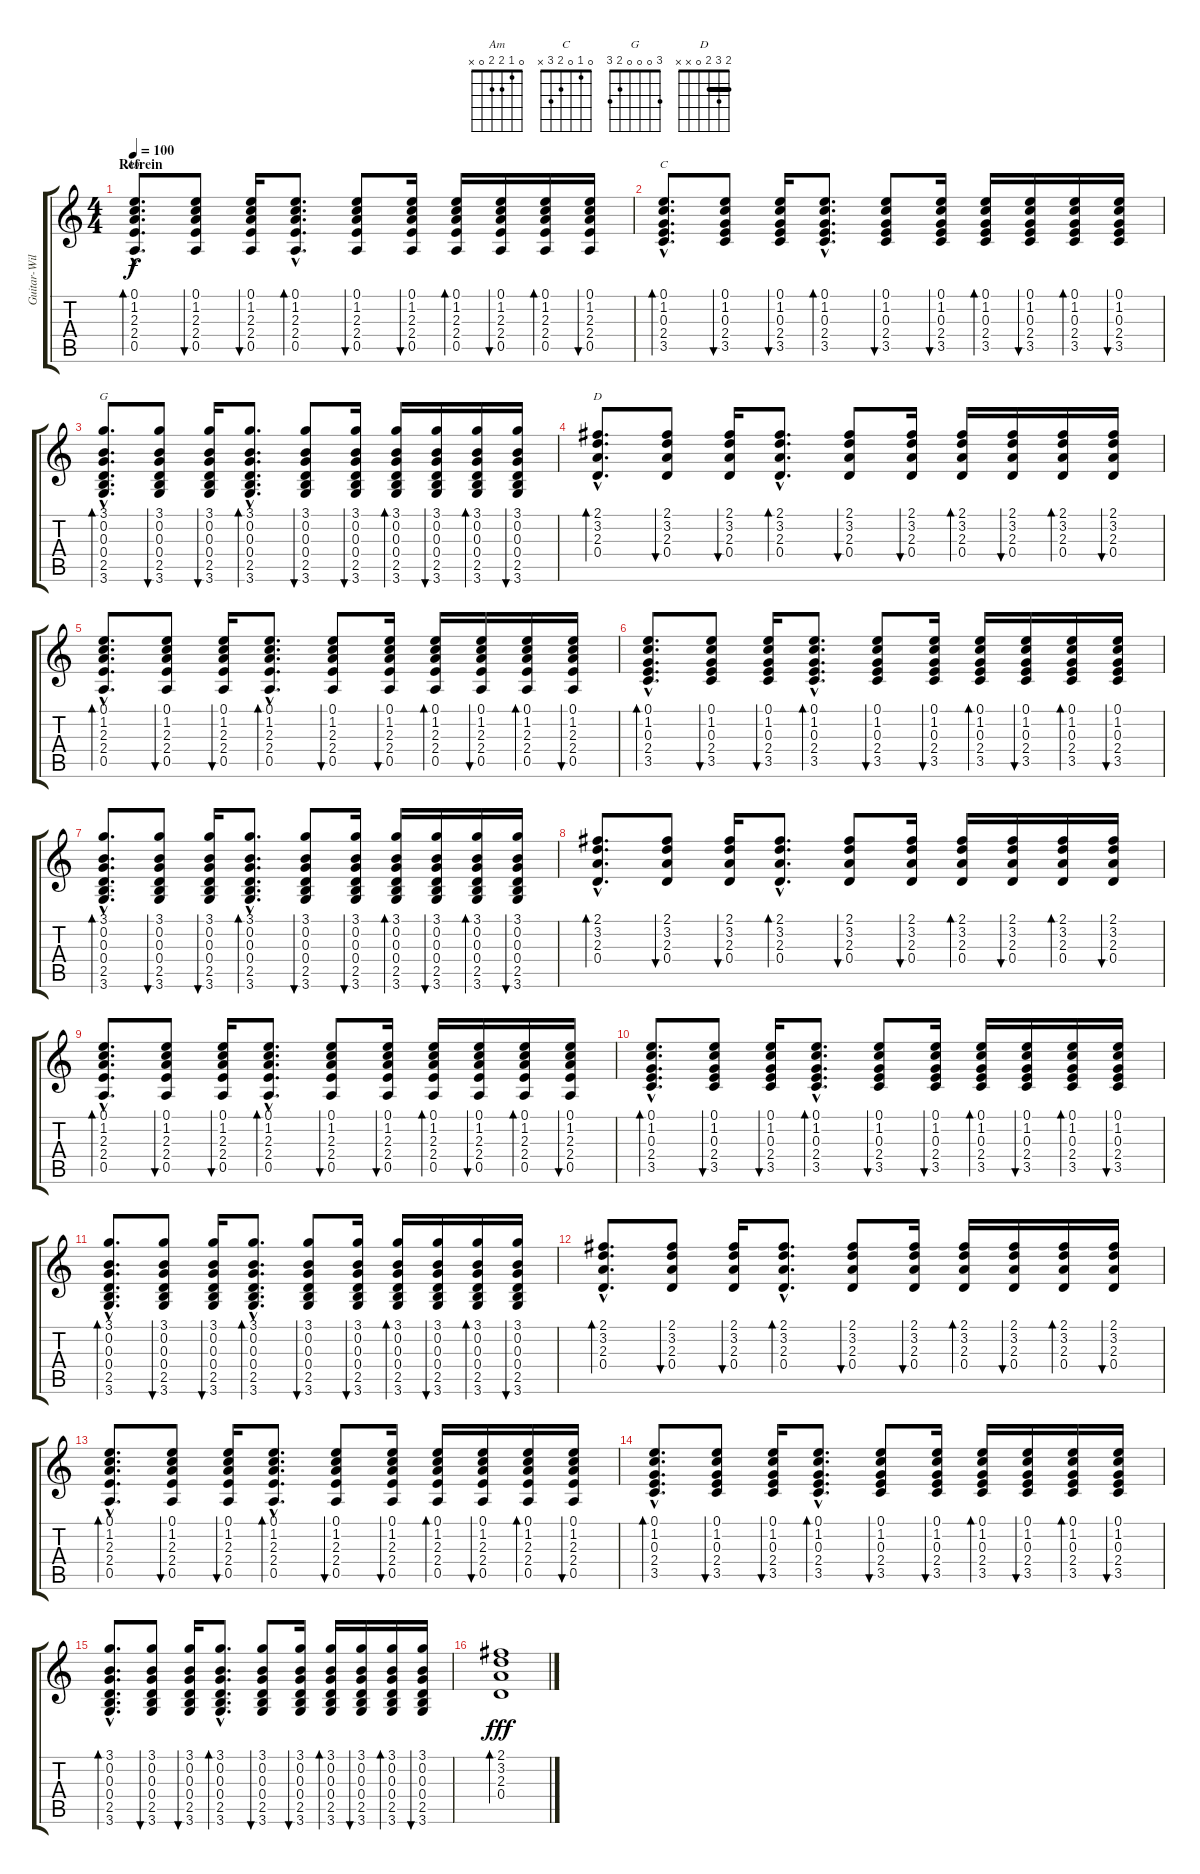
\track ("Guitar-Willem" "Guitar-Wil") {instrument electricguitarclean}
\staff {score tabs}
\tuning (E4 B3 G3 D3 A2 E2) {hide}
\chord ("Am" 0 1 2 2 0 x)
\chord ("C" 0 1 0 2 3 x)
\chord ("G" 3 0 0 0 2 3)
\chord ("D" 2 3 2 0 x x) {barre 2}
\ts (4 4)
\section ("" "Refrein")
\tempo 100
\clef g2
\ks c
(0.1{hac} 1.2{hac} 2.3{hac} 2.4{hac} 0.5{hac}).8{d bd 30 ch "Am" dy f} (0.1 1.2 2.3 2.4 0.5).8{bu 30} (0.1 1.2 2.3 2.4 0.5).16{bu 30} (0.1{hac} 1.2{hac} 2.3{hac} 2.4{hac} 0.5{hac}).8{d bd 30} (0.1 1.2 2.3 2.4 0.5).8{bu 30} (0.1 1.2 2.3 2.4 0.5).16{bu 30} (0.1 1.2 2.3 2.4 0.5).16{bd 30} (0.1 1.2 2.3 2.4 0.5).16{bu 30} (0.1 1.2 2.3 2.4 0.5).16{bd 30} (0.1 1.2 2.3 2.4 0.5).16{bu 30} |
(0.1{hac} 1.2{hac} 0.3{hac} 2.4{hac} 3.5{hac}).8{d bd 30 ch "C"} (0.1 1.2 0.3 2.4 3.5).8{bu 30} (0.1 1.2 0.3 2.4 3.5).16{bu 30} (0.1{hac} 1.2{hac} 0.3{hac} 2.4{hac} 3.5{hac}).8{d bd 30} (0.1 1.2 0.3 2.4 3.5).8{bu 30} (0.1 1.2 0.3 2.4 3.5).16{bu 30} (0.1 1.2 0.3 2.4 3.5).16{bd 30} (0.1 1.2 0.3 2.4 3.5).16{bu 30} (0.1 1.2 0.3 2.4 3.5).16{bd 30} (0.1 1.2 0.3 2.4 3.5).16{bu 30} |
(3.1{hac} 0.2{hac} 0.3{hac} 0.4{hac} 2.5{hac} 3.6{hac}).8{d bd 30 ch "G"} (3.1 0.2 0.3 0.4 2.5 3.6).8{bu 30} (3.1 0.2 0.3 0.4 2.5 3.6).16{bu 30} (3.1{hac} 0.2{hac} 0.3{hac} 0.4{hac} 2.5{hac} 3.6{hac}).8{d bd 30} (3.1 0.2 0.3 0.4 2.5 3.6).8{bu 30} (3.1 0.2 0.3 0.4 2.5 3.6).16{bu 30} (3.1 0.2 0.3 0.4 2.5 3.6).16{bd 30} (3.1 0.2 0.3 0.4 2.5 3.6).16{bu 30} (3.1 0.2 0.3 0.4 2.5 3.6).16{bd 30} (3.1 0.2 0.3 0.4 2.5 3.6).16{bu 30} |
(2.1{hac} 3.2{hac} 2.3{hac} 0.4{hac}).8{d bd 30 ch "D"} (2.1 3.2 2.3 0.4).8{bu 30} (2.1 3.2 2.3 0.4).16{bu 30} (2.1{hac} 3.2{hac} 2.3{hac} 0.4{hac}).8{d bd 30} (2.1 3.2 2.3 0.4).8{bu 30} (2.1 3.2 2.3 0.4).16{bu 30} (2.1 3.2 2.3 0.4).16{bd 30} (2.1 3.2 2.3 0.4).16{bu 30} (2.1 3.2 2.3 0.4).16{bd 30} (2.1 3.2 2.3 0.4).16{bu 30} |
(0.1{hac} 1.2{hac} 2.3{hac} 2.4{hac} 0.5{hac}).8{d bd 30} (0.1 1.2 2.3 2.4 0.5).8{bu 30} (0.1 1.2 2.3 2.4 0.5).16{bu 30} (0.1{hac} 1.2{hac} 2.3{hac} 2.4{hac} 0.5{hac}).8{d bd 30} (0.1 1.2 2.3 2.4 0.5).8{bu 30} (0.1 1.2 2.3 2.4 0.5).16{bu 30} (0.1 1.2 2.3 2.4 0.5).16{bd 30} (0.1 1.2 2.3 2.4 0.5).16{bu 30} (0.1 1.2 2.3 2.4 0.5).16{bd 30} (0.1 1.2 2.3 2.4 0.5).16{bu 30} |
(0.1{hac} 1.2{hac} 0.3{hac} 2.4{hac} 3.5{hac}).8{d bd 30} (0.1 1.2 0.3 2.4 3.5).8{bu 30} (0.1 1.2 0.3 2.4 3.5).16{bu 30} (0.1{hac} 1.2{hac} 0.3{hac} 2.4{hac} 3.5{hac}).8{d bd 30} (0.1 1.2 0.3 2.4 3.5).8{bu 30} (0.1 1.2 0.3 2.4 3.5).16{bu 30} (0.1 1.2 0.3 2.4 3.5).16{bd 30} (0.1 1.2 0.3 2.4 3.5).16{bu 30} (0.1 1.2 0.3 2.4 3.5).16{bd 30} (0.1 1.2 0.3 2.4 3.5).16{bu 30} |
(3.1{hac} 0.2{hac} 0.3{hac} 0.4{hac} 2.5{hac} 3.6{hac}).8{d bd 30} (3.1 0.2 0.3 0.4 2.5 3.6).8{bu 30} (3.1 0.2 0.3 0.4 2.5 3.6).16{bu 30} (3.1{hac} 0.2{hac} 0.3{hac} 0.4{hac} 2.5{hac} 3.6{hac}).8{d bd 30} (3.1 0.2 0.3 0.4 2.5 3.6).8{bu 30} (3.1 0.2 0.3 0.4 2.5 3.6).16{bu 30} (3.1 0.2 0.3 0.4 2.5 3.6).16{bd 30} (3.1 0.2 0.3 0.4 2.5 3.6).16{bu 30} (3.1 0.2 0.3 0.4 2.5 3.6).16{bd 30} (3.1 0.2 0.3 0.4 2.5 3.6).16{bu 30} |
(2.1{hac} 3.2{hac} 2.3{hac} 0.4{hac}).8{d bd 30} (2.1 3.2 2.3 0.4).8{bu 30} (2.1 3.2 2.3 0.4).16{bu 30} (2.1{hac} 3.2{hac} 2.3{hac} 0.4{hac}).8{d bd 30} (2.1 3.2 2.3 0.4).8{bu 30} (2.1 3.2 2.3 0.4).16{bu 30} (2.1 3.2 2.3 0.4).16{bd 30} (2.1 3.2 2.3 0.4).16{bu 30} (2.1 3.2 2.3 0.4).16{bd 30} (2.1 3.2 2.3 0.4).16{bu 30} |
(0.1{hac} 1.2{hac} 2.3{hac} 2.4{hac} 0.5{hac}).8{d bd 30} (0.1 1.2 2.3 2.4 0.5).8{bu 30} (0.1 1.2 2.3 2.4 0.5).16{bu 30} (0.1{hac} 1.2{hac} 2.3{hac} 2.4{hac} 0.5{hac}).8{d bd 30} (0.1 1.2 2.3 2.4 0.5).8{bu 30} (0.1 1.2 2.3 2.4 0.5).16{bu 30} (0.1 1.2 2.3 2.4 0.5).16{bd 30} (0.1 1.2 2.3 2.4 0.5).16{bu 30} (0.1 1.2 2.3 2.4 0.5).16{bd 30} (0.1 1.2 2.3 2.4 0.5).16{bu 30} |
(0.1{hac} 1.2{hac} 0.3{hac} 2.4{hac} 3.5{hac}).8{d bd 30} (0.1 1.2 0.3 2.4 3.5).8{bu 30} (0.1 1.2 0.3 2.4 3.5).16{bu 30} (0.1{hac} 1.2{hac} 0.3{hac} 2.4{hac} 3.5{hac}).8{d bd 30} (0.1 1.2 0.3 2.4 3.5).8{bu 30} (0.1 1.2 0.3 2.4 3.5).16{bu 30} (0.1 1.2 0.3 2.4 3.5).16{bd 30} (0.1 1.2 0.3 2.4 3.5).16{bu 30} (0.1 1.2 0.3 2.4 3.5).16{bd 30} (0.1 1.2 0.3 2.4 3.5).16{bu 30} |
(3.1{hac} 0.2{hac} 0.3{hac} 0.4{hac} 2.5{hac} 3.6{hac}).8{d bd 30} (3.1 0.2 0.3 0.4 2.5 3.6).8{bu 30} (3.1 0.2 0.3 0.4 2.5 3.6).16{bu 30} (3.1{hac} 0.2{hac} 0.3{hac} 0.4{hac} 2.5{hac} 3.6{hac}).8{d bd 30} (3.1 0.2 0.3 0.4 2.5 3.6).8{bu 30} (3.1 0.2 0.3 0.4 2.5 3.6).16{bu 30} (3.1 0.2 0.3 0.4 2.5 3.6).16{bd 30} (3.1 0.2 0.3 0.4 2.5 3.6).16{bu 30} (3.1 0.2 0.3 0.4 2.5 3.6).16{bd 30} (3.1 0.2 0.3 0.4 2.5 3.6).16{bu 30} |
(2.1{hac} 3.2{hac} 2.3{hac} 0.4{hac}).8{d bd 30} (2.1 3.2 2.3 0.4).8{bu 30} (2.1 3.2 2.3 0.4).16{bu 30} (2.1{hac} 3.2{hac} 2.3{hac} 0.4{hac}).8{d bd 30} (2.1 3.2 2.3 0.4).8{bu 30} (2.1 3.2 2.3 0.4).16{bu 30} (2.1 3.2 2.3 0.4).16{bd 30} (2.1 3.2 2.3 0.4).16{bu 30} (2.1 3.2 2.3 0.4).16{bd 30} (2.1 3.2 2.3 0.4).16{bu 30} |
(0.1{hac} 1.2{hac} 2.3{hac} 2.4{hac} 0.5{hac}).8{d bd 30} (0.1 1.2 2.3 2.4 0.5).8{bu 30} (0.1 1.2 2.3 2.4 0.5).16{bu 30} (0.1{hac} 1.2{hac} 2.3{hac} 2.4{hac} 0.5{hac}).8{d bd 30} (0.1 1.2 2.3 2.4 0.5).8{bu 30} (0.1 1.2 2.3 2.4 0.5).16{bu 30} (0.1 1.2 2.3 2.4 0.5).16{bd 30} (0.1 1.2 2.3 2.4 0.5).16{bu 30} (0.1 1.2 2.3 2.4 0.5).16{bd 30} (0.1 1.2 2.3 2.4 0.5).16{bu 30} |
(0.1{hac} 1.2{hac} 0.3{hac} 2.4{hac} 3.5{hac}).8{d bd 30} (0.1 1.2 0.3 2.4 3.5).8{bu 30} (0.1 1.2 0.3 2.4 3.5).16{bu 30} (0.1{hac} 1.2{hac} 0.3{hac} 2.4{hac} 3.5{hac}).8{d bd 30} (0.1 1.2 0.3 2.4 3.5).8{bu 30} (0.1 1.2 0.3 2.4 3.5).16{bu 30} (0.1 1.2 0.3 2.4 3.5).16{bd 30} (0.1 1.2 0.3 2.4 3.5).16{bu 30} (0.1 1.2 0.3 2.4 3.5).16{bd 30} (0.1 1.2 0.3 2.4 3.5).16{bu 30} |
(3.1{hac} 0.2{hac} 0.3{hac} 0.4{hac} 2.5{hac} 3.6{hac}).8{d bd 30} (3.1 0.2 0.3 0.4 2.5 3.6).8{bu 30} (3.1 0.2 0.3 0.4 2.5 3.6).16{bu 30} (3.1{hac} 0.2{hac} 0.3{hac} 0.4{hac} 2.5{hac} 3.6{hac}).8{d bd 30} (3.1 0.2 0.3 0.4 2.5 3.6).8{bu 30} (3.1 0.2 0.3 0.4 2.5 3.6).16{bu 30} (3.1 0.2 0.3 0.4 2.5 3.6).16{bd 30} (3.1 0.2 0.3 0.4 2.5 3.6).16{bu 30} (3.1 0.2 0.3 0.4 2.5 3.6).16{bd 30} (3.1 0.2 0.3 0.4 2.5 3.6).16{bu 30} |
(2.1 3.2 2.3 0.4).1{bd 30 dy fff}
